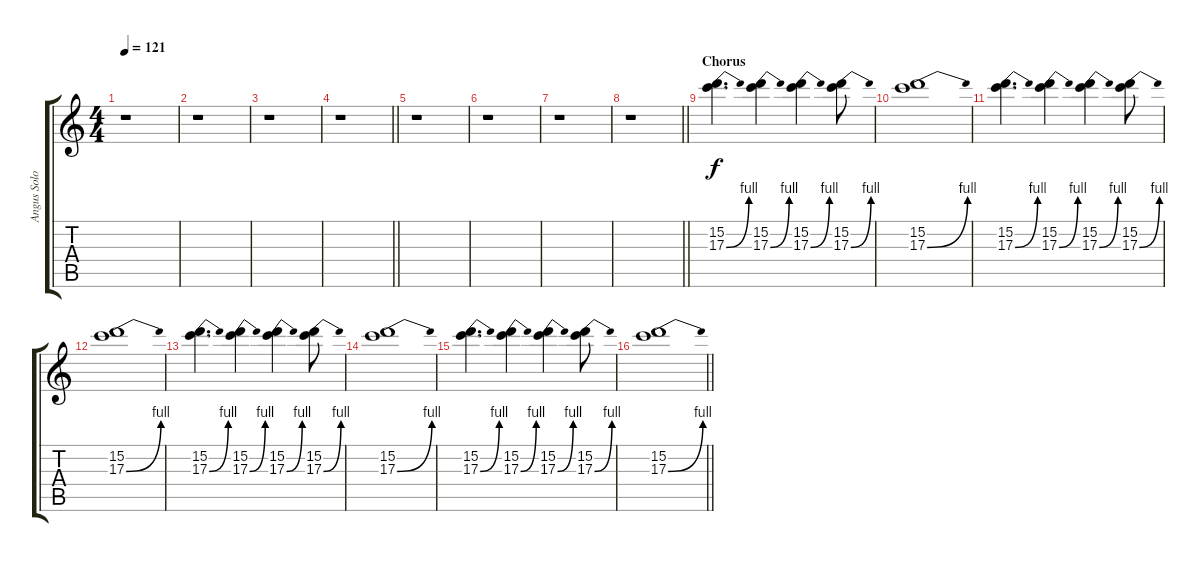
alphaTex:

\track ("Angus Solo/Fills" "Angus Solo") {instrument overdrivenguitar}
\staff {score tabs}
\tuning (E4 B3 G3 D3 A2 E2) {hide}
\ts (4 4)
\tempo 121
\clef g2
\ks c
r.1{dy f} |
r.1 |
r.1 |
\barLineRight lightlight
r.1 |
r.1 |
r.1 |
r.1 |
\barLineRight lightlight
r.1 |
\section ("" "Chorus")
(15.2 17.3{be (bend 0 0 60 4)}).4{d} (15.2 17.3{be (bend 0 0 60 4)}).4 (15.2 17.3{be (bend 0 0 60 4)}).4 (15.2 17.3{be (bend 0 0 60 4)}).8 |
(15.2 17.3{be (bend 0 0 60 4)}).1 |
(15.2 17.3{be (bend 0 0 60 4)}).4{d} (15.2 17.3{be (bend 0 0 60 4)}).4 (15.2 17.3{be (bend 0 0 60 4)}).4 (15.2 17.3{be (bend 0 0 60 4)}).8 |
(15.2 17.3{be (bend 0 0 60 4)}).1 |
(15.2 17.3{be (bend 0 0 60 4)}).4{d} (15.2 17.3{be (bend 0 0 60 4)}).4 (15.2 17.3{be (bend 0 0 60 4)}).4 (15.2 17.3{be (bend 0 0 60 4)}).8 |
(15.2 17.3{be (bend 0 0 60 4)}).1 |
(15.2 17.3{be (bend 0 0 60 4)}).4{d} (15.2 17.3{be (bend 0 0 60 4)}).4 (15.2 17.3{be (bend 0 0 60 4)}).4 (15.2 17.3{be (bend 0 0 60 4)}).8 |
\barLineRight lightlight
(15.2 17.3{be (bend 0 0 60 4)}).1
